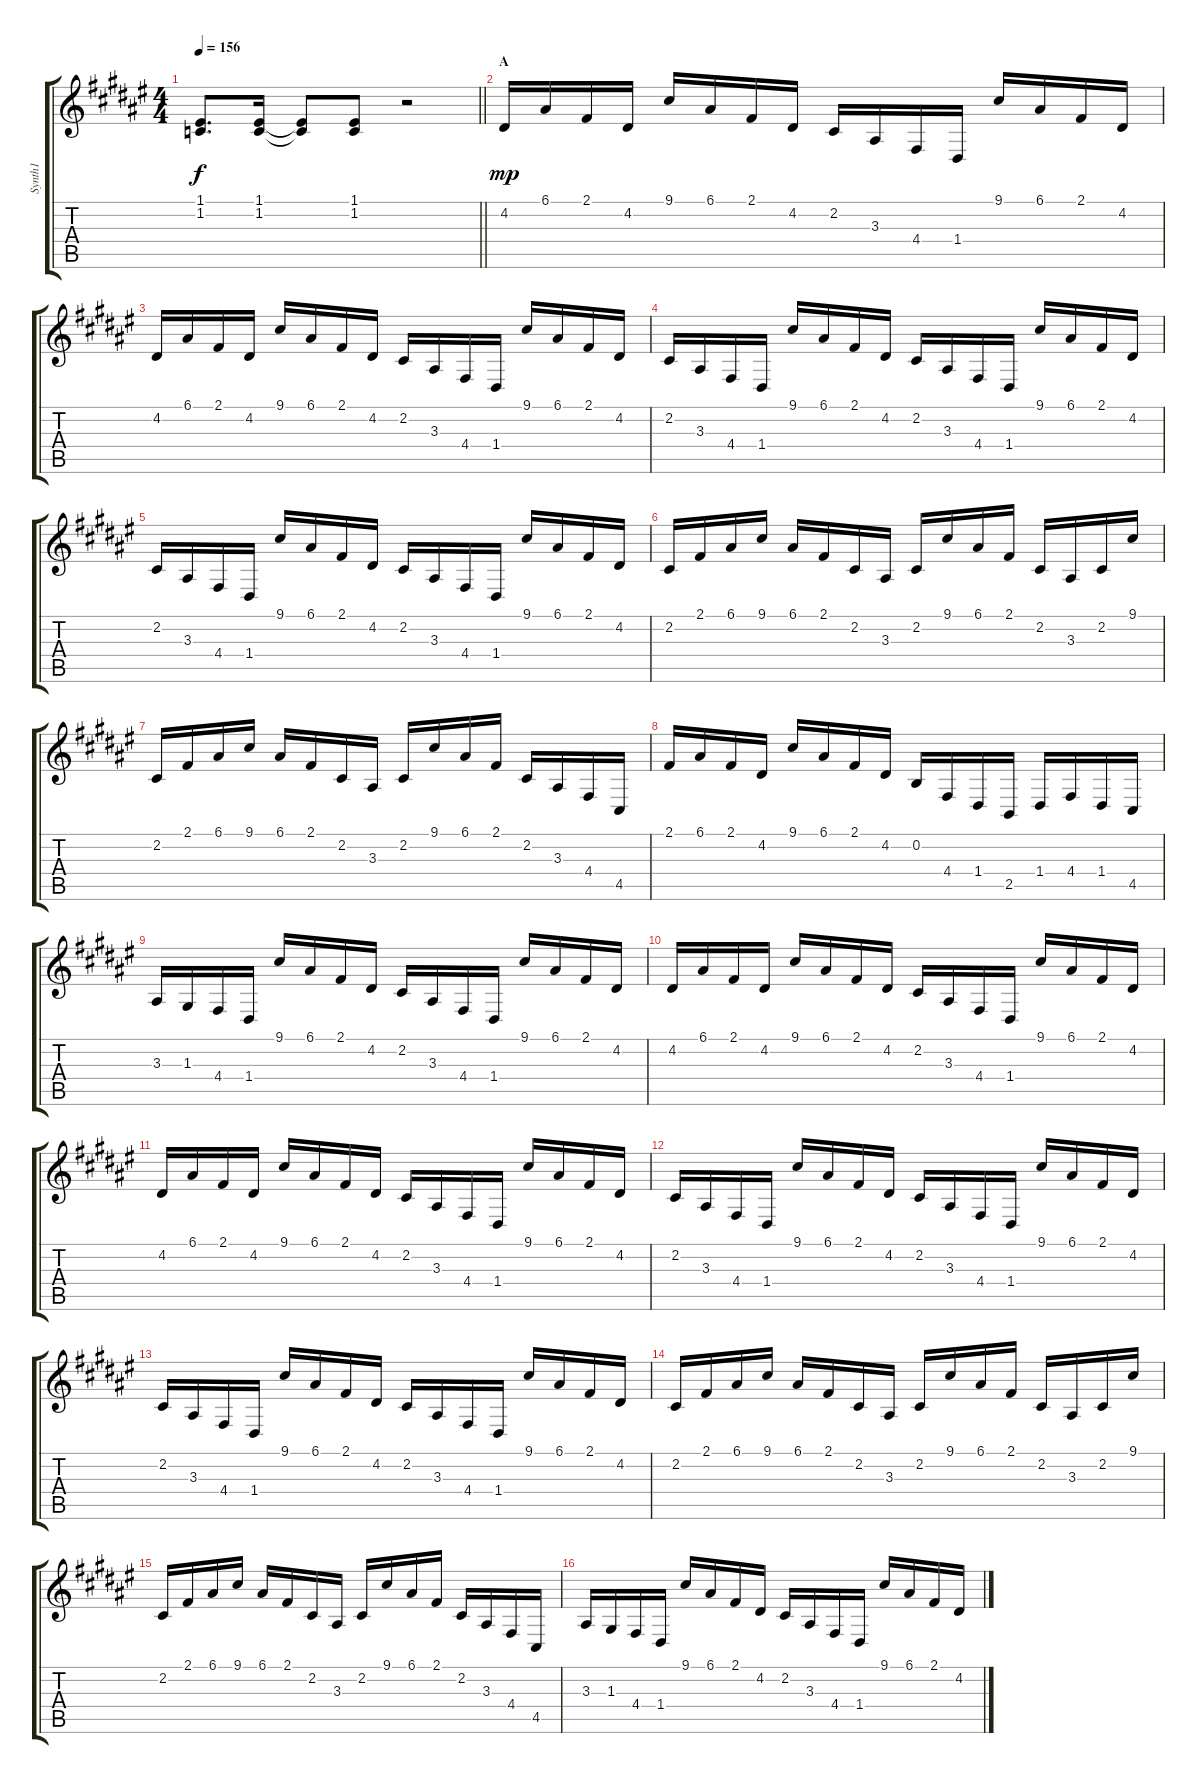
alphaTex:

\track ("Synth1" "Synth1") {instrument stringensemble1}
\staff {score tabs}
\tuning (E4 B3 G3 D3 A2 E2) {hide}
\ts (4 4)
\tempo 156
\clef g2
\barLineRight lightlight
\ks f#
(1.1 1.2).8{d dy f} (1.1 1.2).16 (1.1{t} 1.2{t}).8 (1.1 1.2).8 r.2 |
\section ("" "A")
4.2.16{dy mp} 6.1.16 2.1.16 4.2.16 9.1.16 6.1.16 2.1.16 4.2.16 2.2.16 3.3.16 4.4.16 1.4.16 9.1.16 6.1.16 2.1.16 4.2.16 |
4.2.16 6.1.16 2.1.16 4.2.16 9.1.16 6.1.16 2.1.16 4.2.16 2.2.16 3.3.16 4.4.16 1.4.16 9.1.16 6.1.16 2.1.16 4.2.16 |
2.2.16 3.3.16 4.4.16 1.4.16 9.1.16 6.1.16 2.1.16 4.2.16 2.2.16 3.3.16 4.4.16 1.4.16 9.1.16 6.1.16 2.1.16 4.2.16 |
2.2.16 3.3.16 4.4.16 1.4.16 9.1.16 6.1.16 2.1.16 4.2.16 2.2.16 3.3.16 4.4.16 1.4.16 9.1.16 6.1.16 2.1.16 4.2.16 |
2.2.16 2.1.16 6.1.16 9.1.16 6.1.16 2.1.16 2.2.16 3.3.16 2.2.16 9.1.16 6.1.16 2.1.16 2.2.16 3.3.16 2.2.16 9.1.16 |
2.2.16 2.1.16 6.1.16 9.1.16 6.1.16 2.1.16 2.2.16 3.3.16 2.2.16 9.1.16 6.1.16 2.1.16 2.2.16 3.3.16 4.4.16 4.5.16 |
2.1.16 6.1.16 2.1.16 4.2.16 9.1.16 6.1.16 2.1.16 4.2.16 0.2.16 4.4.16 1.4.16 2.5.16 1.4.16 4.4.16 1.4.16 4.5.16 |
3.3.16 1.3.16 4.4.16 1.4.16 9.1.16 6.1.16 2.1.16 4.2.16 2.2.16 3.3.16 4.4.16 1.4.16 9.1.16 6.1.16 2.1.16 4.2.16 |
4.2.16 6.1.16 2.1.16 4.2.16 9.1.16 6.1.16 2.1.16 4.2.16 2.2.16 3.3.16 4.4.16 1.4.16 9.1.16 6.1.16 2.1.16 4.2.16 |
4.2.16 6.1.16 2.1.16 4.2.16 9.1.16 6.1.16 2.1.16 4.2.16 2.2.16 3.3.16 4.4.16 1.4.16 9.1.16 6.1.16 2.1.16 4.2.16 |
2.2.16 3.3.16 4.4.16 1.4.16 9.1.16 6.1.16 2.1.16 4.2.16 2.2.16 3.3.16 4.4.16 1.4.16 9.1.16 6.1.16 2.1.16 4.2.16 |
2.2.16 3.3.16 4.4.16 1.4.16 9.1.16 6.1.16 2.1.16 4.2.16 2.2.16 3.3.16 4.4.16 1.4.16 9.1.16 6.1.16 2.1.16 4.2.16 |
2.2.16 2.1.16 6.1.16 9.1.16 6.1.16 2.1.16 2.2.16 3.3.16 2.2.16 9.1.16 6.1.16 2.1.16 2.2.16 3.3.16 2.2.16 9.1.16 |
2.2.16 2.1.16 6.1.16 9.1.16 6.1.16 2.1.16 2.2.16 3.3.16 2.2.16 9.1.16 6.1.16 2.1.16 2.2.16 3.3.16 4.4.16 4.5.16 |
3.3.16 1.3.16 4.4.16 1.4.16 9.1.16 6.1.16 2.1.16 4.2.16 2.2.16 3.3.16 4.4.16 1.4.16 9.1.16 6.1.16 2.1.16 4.2.16
